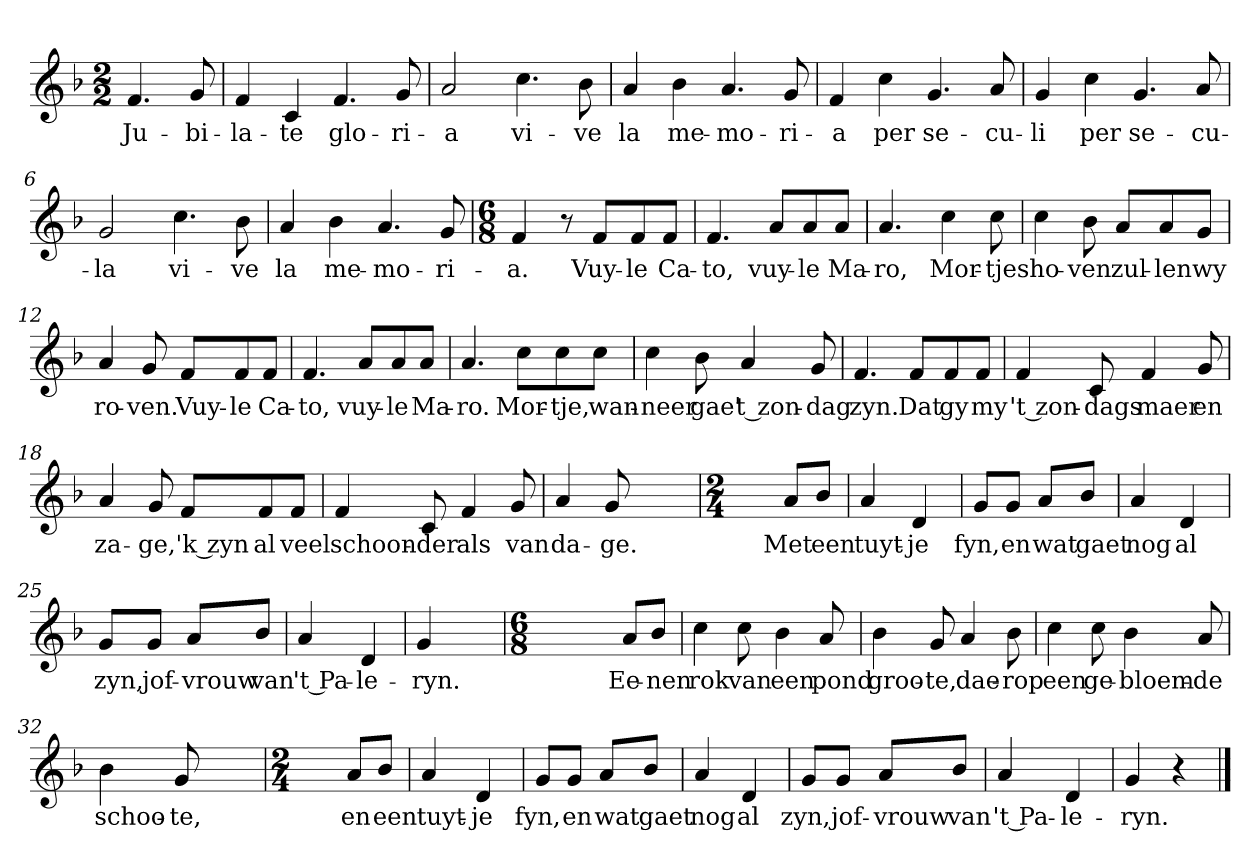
**kern	**text
*part1	*part1
*staff1	*staff1
*clefG2	*
*k[b-]	*
*F:	*
*M2/2	*
*MM120	*
=	=
4.f	Ju-
8g	-bi-
=1	=1
4f	-la-
4c	-te
4.f	glo-
8g	-ri-
=2	=2
2a	-a
4.cc	vi-
8b-	-ve
=3	=3
4a	la
4b-	me-
4.a	-mo-
8g	-ri-
=4	=4
4f	-a
4cc	per
4.g	se-
8a	-cu-
=5	=5
4g	-li
4cc	per
4.g	se-
8a	-cu-
=6	=6
2g	-la
4.cc	vi-
8b-	-ve
=7	=7
4a	la
4b-	me-
4.a	-mo-
8g	-ri-
=8	=8
*M6/8	*
4f	-a.
8r	.
8f/L	Vuy-
8f/	-le
8f/J	Ca-
=9	=9
4.f	-to,
8a/L	vuy-
8a/	-le
8a/J	Ma-
=10	=10
4.a	-ro,
4cc	Mor-
8cc	-tjes
=11	=11
4cc	ho-
8b-	-ven
8a/L	zul-
8a/	-len
8g/J	wy
=12	=12
4a	ro-
8g	-ven.
8f/L	Vuy-
8f/	-le
8f/J	Ca-
=13	=13
4.f	-to,
8a/L	vuy-
8a/	-le
8a/J	Ma-
=14	=14
4.a	-ro.
8cc\L	Mor-
8cc\	-tje,
8cc\J	wan-
=15	=15
4cc	-neer
8b-	gae'
4a	t zon-
8g	-dag
=16	=16
4.f	zyn.
8f/L	Dat
8f/	gy
8f/J	my
=17	=17
4f	't zon-
8c	-dags
4f	maer
8g	en
=18	=18
4a	za-
8g	-ge,
8f/L	'k zyn
8f/	al
8f/J	veel
=19	=19
4f	schoon-
8c	-der
4f	als
8g	van
=20	=20
4a	da-
8g	-ge.
4.ryy	.
=21	=21
*M2/4	*
4ryy	.
8a/L	Met
8b-/J	een
=22	=22
4a	tuyt-
4d	-je
=23	=23
8g/L	fyn,
8g/J	en
8a/L	wat
8b-/J	gaet
=24	=24
4a	nog
4d	al
=25	=25
8g/L	zyn,
8g/J	jof-
8a/L	-vrouw
8b-/J	van
=26	=26
4a	't Pa-
4d	-le-
=27	=27
4g	-ryn.
4ryy	.
=28	=28
*M6/8	*
4.ryy	.
8ryy	.
8a/L	Ee-
8b-/J	-nen
=29	=29
4cc	rok
8cc	van
4b-	een
8a	pond
=30	=30
4b-	groo-
8g	-te,
4a	dae-
8b-	-rop
=31	=31
4cc	een
8cc	ge-
4b-	-bloem-
8a	-de
=32	=32
4b-	schoo-
8g	-te,
4.ryy	.
=33	=33
*M2/4	*
4ryy	.
8a/L	en
8b-/J	een
=34	=34
4a	tuyt-
4d	-je
=35	=35
8g/L	fyn,
8g/J	en
8a/L	wat
8b-/J	gaet
=36	=36
4a	nog
4d	al
=37	=37
8g/L	zyn,
8g/J	jof-
8a/L	-vrouw
8b-/J	van
=38	=38
4a	't Pa-
4d	-le-
=39	=39
4g	-ryn.
4r	.
==	==
*-	*-
